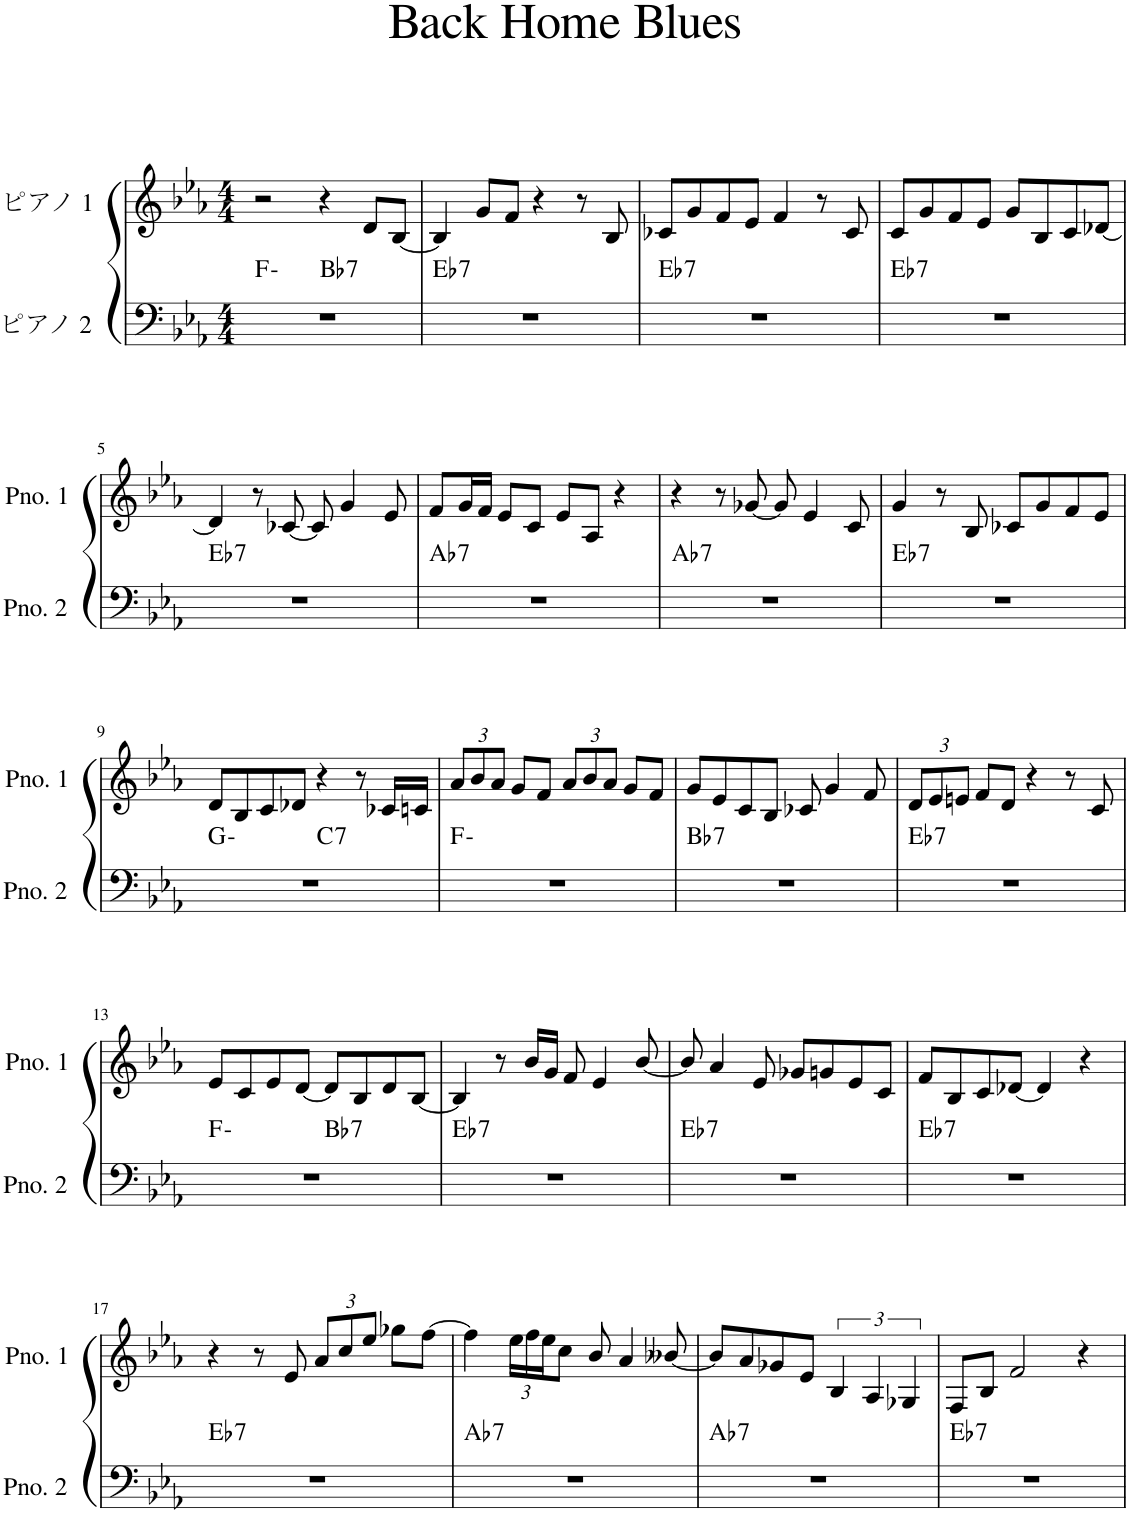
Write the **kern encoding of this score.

**kern	**harte	**kern
*part2	*part2	*part1
*staff2	*	*staff1
*I"ピアノ 2	*	*I"ピアノ 1
*clefF4	*	*clefG2
*k[b-e-a-]	*	*k[b-e-a-]
*M4/4	*	*M4/4
=1	=1	=1
*^	*	*
1r	2ryy	F:min	2r
!	!	!LO:H:kt=7	!
.	2ryy	Bb:7	4r
.	.	.	8d/L
.	.	.	[8B-/J
=2	=2	=2	=2
!	!	!LO:H:kt=7	!
*v	*v	*	*
1r	Eb:7	4B-/]
.	.	8g/L
.	.	8f/J
.	.	4r
.	.	8r
.	.	8B-/
=3	=3	=3
!	!LO:H:kt=7	!
1r	Eb:7	8c-X/L
.	.	8g/
.	.	8f/
.	.	8e-/J
.	.	4f/
.	.	8r
.	.	8c-/
=4	=4	=4
!	!LO:H:kt=7	!
1r	Eb:7	8c/L
.	.	8g/
.	.	8f/
.	.	8e-/J
.	.	8g/L
.	.	8B-/
.	.	8c/
.	.	[8d-X/J
!!LO:LB:g=z
=5	=5	=5
!	!LO:H:kt=7	!
1r	Eb:7	4d-/]
.	.	8r
.	.	[8c-X/
.	.	8c-/]
.	.	4g/
.	.	8e-/
=6	=6	=6
!	!LO:H:kt=7	!
1r	Ab:7	8f/L
.	.	16g/L
.	.	16f/JJ
.	.	8e-/L
.	.	8c/J
.	.	8e-/L
.	.	8A-/J
.	.	4r
=7	=7	=7
!	!LO:H:kt=7	!
1r	Ab:7	4r
.	.	8r
.	.	[8g-X/
.	.	8g-/]
.	.	4e-/
.	.	8c/
=8	=8	=8
!	!LO:H:kt=7	!
1r	Eb:7	4g/
.	.	8r
.	.	8B-/
.	.	8c-X/L
.	.	8g/
.	.	8f/
.	.	8e-/J
!!LO:LB:g=z
=9	=9	=9
*^	*	*
1r	2ryy	G:min	8d/L
.	.	.	8B-/
.	.	.	8c/
.	.	.	8d-X/J
!	!	!LO:H:kt=7	!
.	2ryy	C:7	4r
.	.	.	8r
.	.	.	16c-X/LL
.	.	.	16cn/JJ
*v	*v	*	*
=10	=10	=10
*	*	*Xbrackettup
1r	F:min	12a-/L
.	.	12b-/
.	.	12a-/J
.	.	8g/L
.	.	8f/J
.	.	12a-/L
.	.	12b-/
.	.	12a-/J
.	.	8g/L
.	.	8f/J
=11	=11	=11
!	!LO:H:kt=7	!
1r	Bb:7	8g/L
.	.	8e-/
.	.	8c/
.	.	8B-/J
.	.	8c-X/
.	.	4g/
.	.	8f/
=12	=12	=12
!	!LO:H:kt=7	!
1r	Eb:7	12d/L
.	.	12e-/
.	.	12en/J
.	.	8f/L
.	.	8d/J
.	.	4r
.	.	8r
.	.	8c/
!!LO:LB:g=z
=13	=13	=13
*^	*	*
1r	2ryy	F:min	8e-/L
.	.	.	8c/
.	.	.	8e-/
.	.	.	[8d/J
!	!	!LO:H:kt=7	!
.	2ryy	Bb:7	8d/L]
.	.	.	8B-/
.	.	.	8d/
.	.	.	[8B-/J
=14	=14	=14	=14
!	!	!LO:H:kt=7	!
*v	*v	*	*
1r	Eb:7	4B-/]
.	.	8r
.	.	16b-/LL
.	.	16g/JJ
.	.	8f/
.	.	4e-/
.	.	[8b-/
=15	=15	=15
!	!LO:H:kt=7	!
1r	Eb:7	8b-/]
.	.	4a-/
.	.	8e-/
.	.	8g-X/L
.	.	8gn/
.	.	8e-/
.	.	8c/J
=16	=16	=16
!	!LO:H:kt=7	!
1r	Eb:7	8f/L
.	.	8B-/
.	.	8c/
.	.	[8d-X/J
.	.	4d-/]
.	.	4r
!!LO:LB:g=z
=17	=17	=17
!	!LO:H:kt=7	!
1r	Eb:7	4r
.	.	8r
.	.	8e-/
.	.	12a-/L
.	.	12cc/
.	.	12ee-/J
.	.	8gg-X\L
.	.	[8ff\J
=18	=18	=18
!	!LO:H:kt=7	!
1r	Ab:7	4ff\]
.	.	24ee-\LL
.	.	24ff\
.	.	24ee-\J
.	.	8cc\J
.	.	8b-/
.	.	4a-/
.	.	[8b--X/
=19	=19	=19
!	!LO:H:kt=7	!
1r	Ab:7	8b--/L]
.	.	8a-/
.	.	8g-X/
.	.	8e-/J
*	*	*brackettup
.	.	6B-/
.	.	6A-/
.	.	6G-X/
=20	=20	=20
!	!LO:H:kt=7	!
1r	Eb:7	8F/L
.	.	8B-/J
.	.	2f/
.	.	4r
=	=	=
*-	*-	*-
